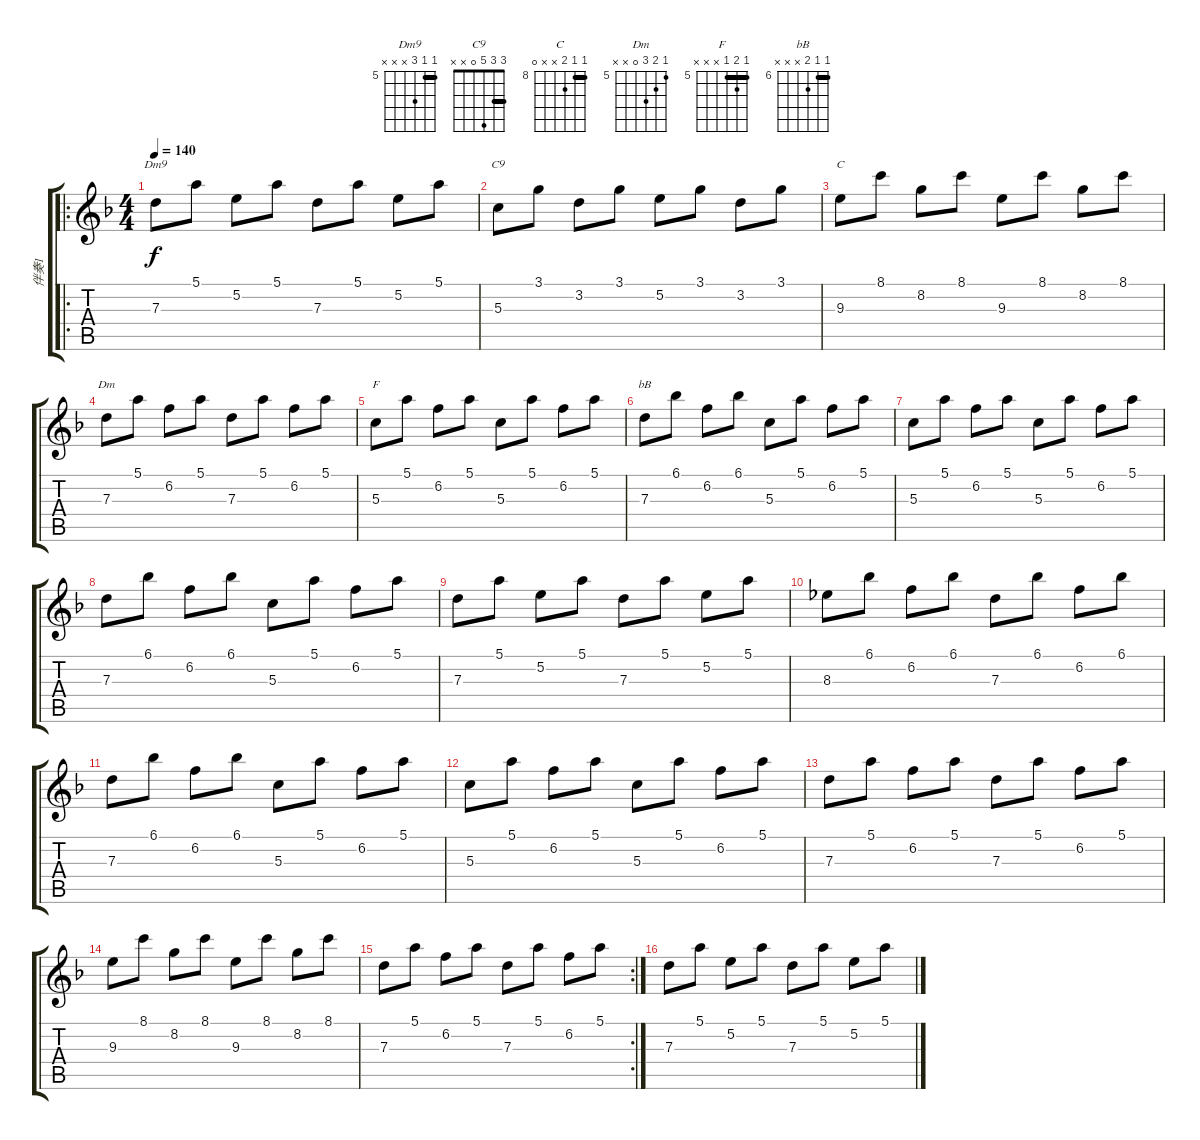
\track ("伴奏1" "伴奏1") {instrument acousticguitarsteel}
\staff {score tabs}
\tuning (E4 B3 G3 D3 A2 E2) {hide}
\chord ("Dm9" 5 5 7 x x x) {firstfret 5 barre 5}
\chord ("C9" 3 3 5 0 x x) {barre 3}
\chord ("C" 8 8 9 x x 0) {firstfret 8 barre 8}
\chord ("Dm" 5 6 7 0 x x) {firstfret 5}
\chord ("F" 5 6 5 x x x) {firstfret 5 barre 5}
\chord ("bB" 6 6 7 x x x) {firstfret 6 barre 6}
\ro
\ts (4 4)
\tempo 140
\clef g2
\ks dminor
7.3.8{ch "Dm9" dy f} 5.1.8 5.2.8 5.1.8 7.3.8 5.1.8 5.2.8 5.1.8 |
5.3.8{ch "C9"} 3.1.8 3.2.8 3.1.8 5.2.8 3.1.8 3.2.8 3.1.8 |
9.3.8{ch "C"} 8.1.8 8.2.8 8.1.8 9.3.8 8.1.8 8.2.8 8.1.8 |
7.3.8{ch "Dm"} 5.1.8 6.2.8 5.1.8 7.3.8 5.1.8 6.2.8 5.1.8 |
5.3.8{ch "F"} 5.1.8 6.2.8 5.1.8 5.3.8 5.1.8 6.2.8 5.1.8 |
7.3.8{ch "bB"} 6.1.8 6.2.8 6.1.8 5.3.8 5.1.8 6.2.8 5.1.8 |
5.3.8 5.1.8 6.2.8 5.1.8 5.3.8 5.1.8 6.2.8 5.1.8 |
7.3.8 6.1.8 6.2.8 6.1.8 5.3.8 5.1.8 6.2.8 5.1.8 |
7.3.8 5.1.8 5.2.8 5.1.8 7.3.8 5.1.8 5.2.8 5.1.8 |
8.3.8 6.1.8 6.2.8 6.1.8 7.3.8 6.1.8 6.2.8 6.1.8 |
7.3.8 6.1.8 6.2.8 6.1.8 5.3.8 5.1.8 6.2.8 5.1.8 |
5.3.8 5.1.8 6.2.8 5.1.8 5.3.8 5.1.8 6.2.8 5.1.8 |
7.3.8 5.1.8 6.2.8 5.1.8 7.3.8 5.1.8 6.2.8 5.1.8 |
9.3.8 8.1.8 8.2.8 8.1.8 9.3.8 8.1.8 8.2.8 8.1.8 |
\rc 2
7.3.8 5.1.8 6.2.8 5.1.8 7.3.8 5.1.8 6.2.8 5.1.8 |
7.3.8 5.1.8 5.2.8 5.1.8 7.3.8 5.1.8 5.2.8 5.1.8
